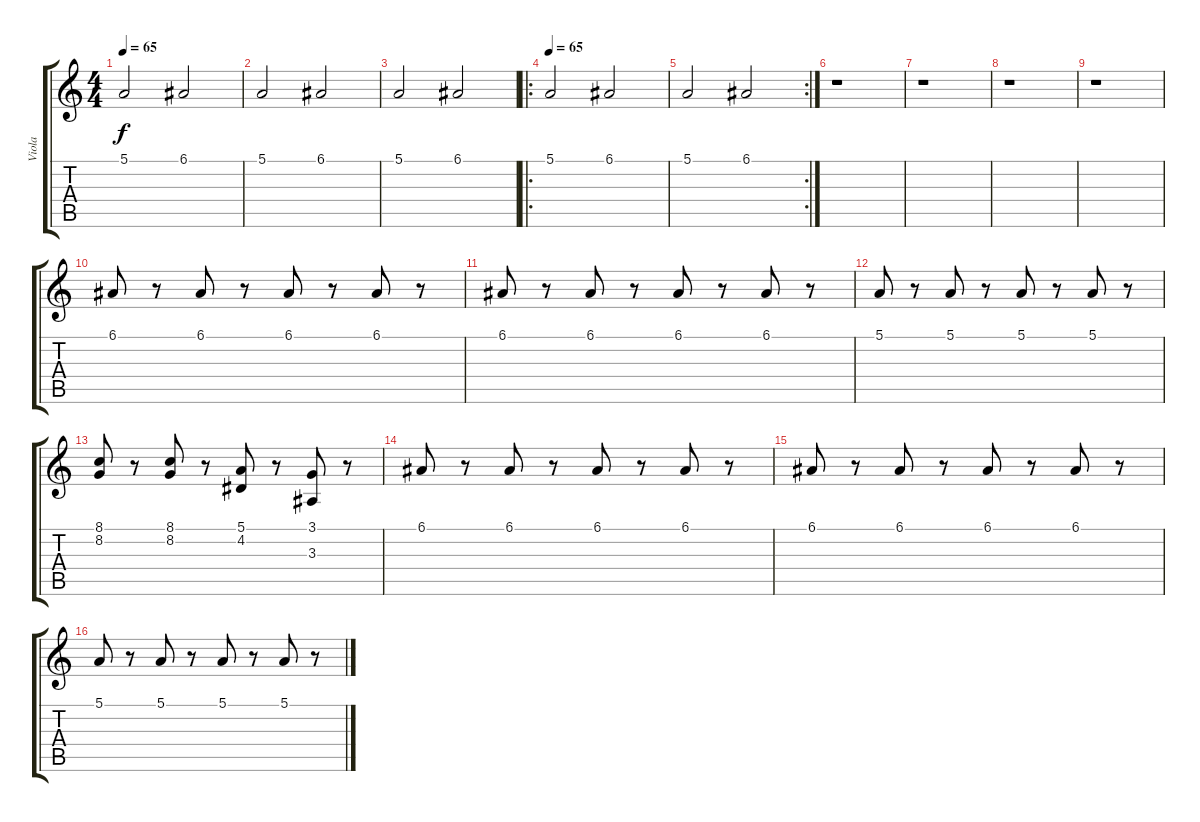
\track ("Viola" "Viola") {instrument viola}
\staff {score tabs}
\tuning (E4 B3 G3 D3 A2 E2) {hide}
\ts (4 4)
\tempo 65
\tempo 59
\tempo 65
\clef g2
\ks c
5.1.2{dy f volume 3 instrument viola} 6.1.2{volume 5} |
5.1.2{volume 7} 6.1.2{volume 8} |
5.1.2{volume 10} 6.1.2 |
\ro
\tempo 65
5.1.2 6.1.2 |
\rc 2
5.1.2 6.1.2 |
r.1 |
r.1 |
r.1 |
r.1 |
6.1.8{volume 12} r.8 6.1.8 r.8 6.1.8 r.8 6.1.8 r.8 |
6.1.8 r.8 6.1.8 r.8 6.1.8 r.8 6.1.8 r.8 |
5.1.8 r.8 5.1.8 r.8 5.1.8 r.8 5.1.8 r.8 |
(8.1 8.2).8 r.8 (8.1 8.2).8 r.8 (5.1 4.2).8 r.8 (3.1 3.3).8 r.8 |
6.1.8 r.8 6.1.8 r.8 6.1.8 r.8 6.1.8 r.8 |
6.1.8 r.8 6.1.8 r.8 6.1.8 r.8 6.1.8 r.8 |
5.1.8 r.8 5.1.8 r.8 5.1.8 r.8 5.1.8 r.8
